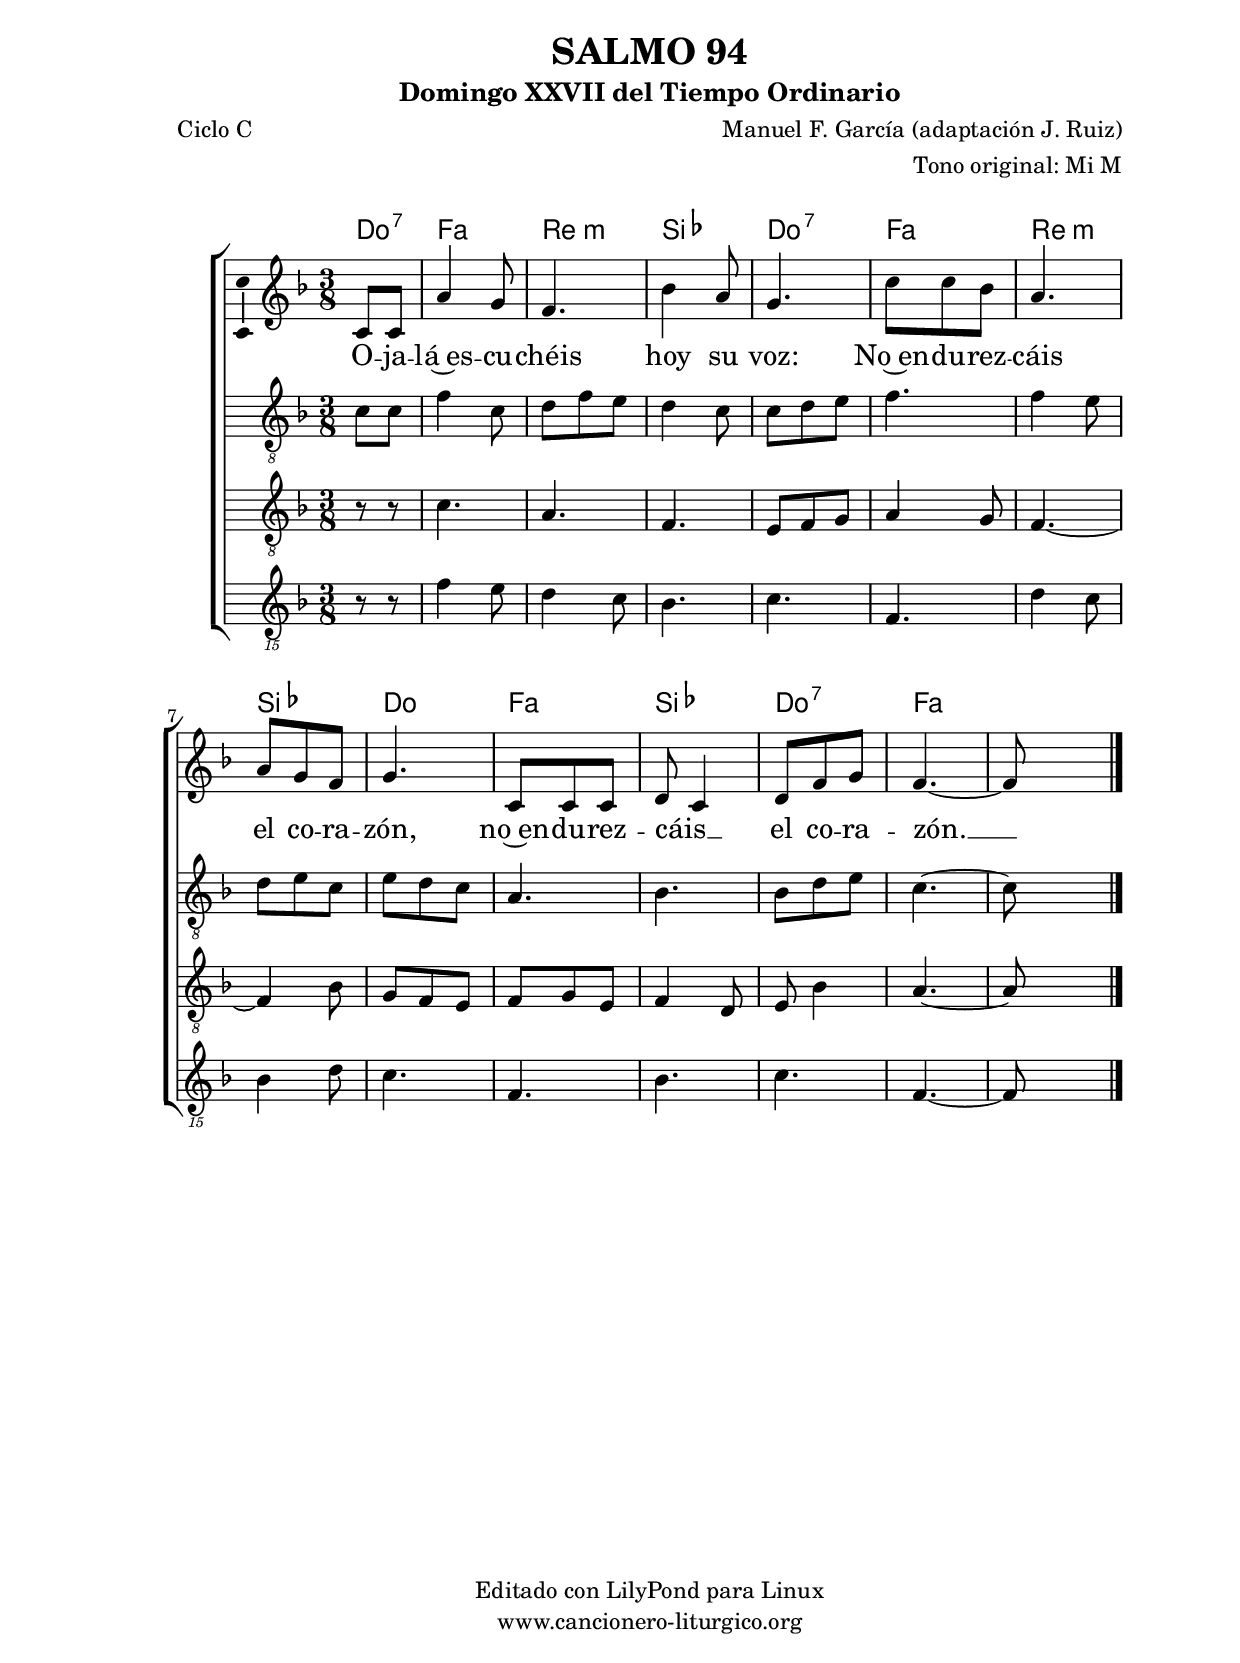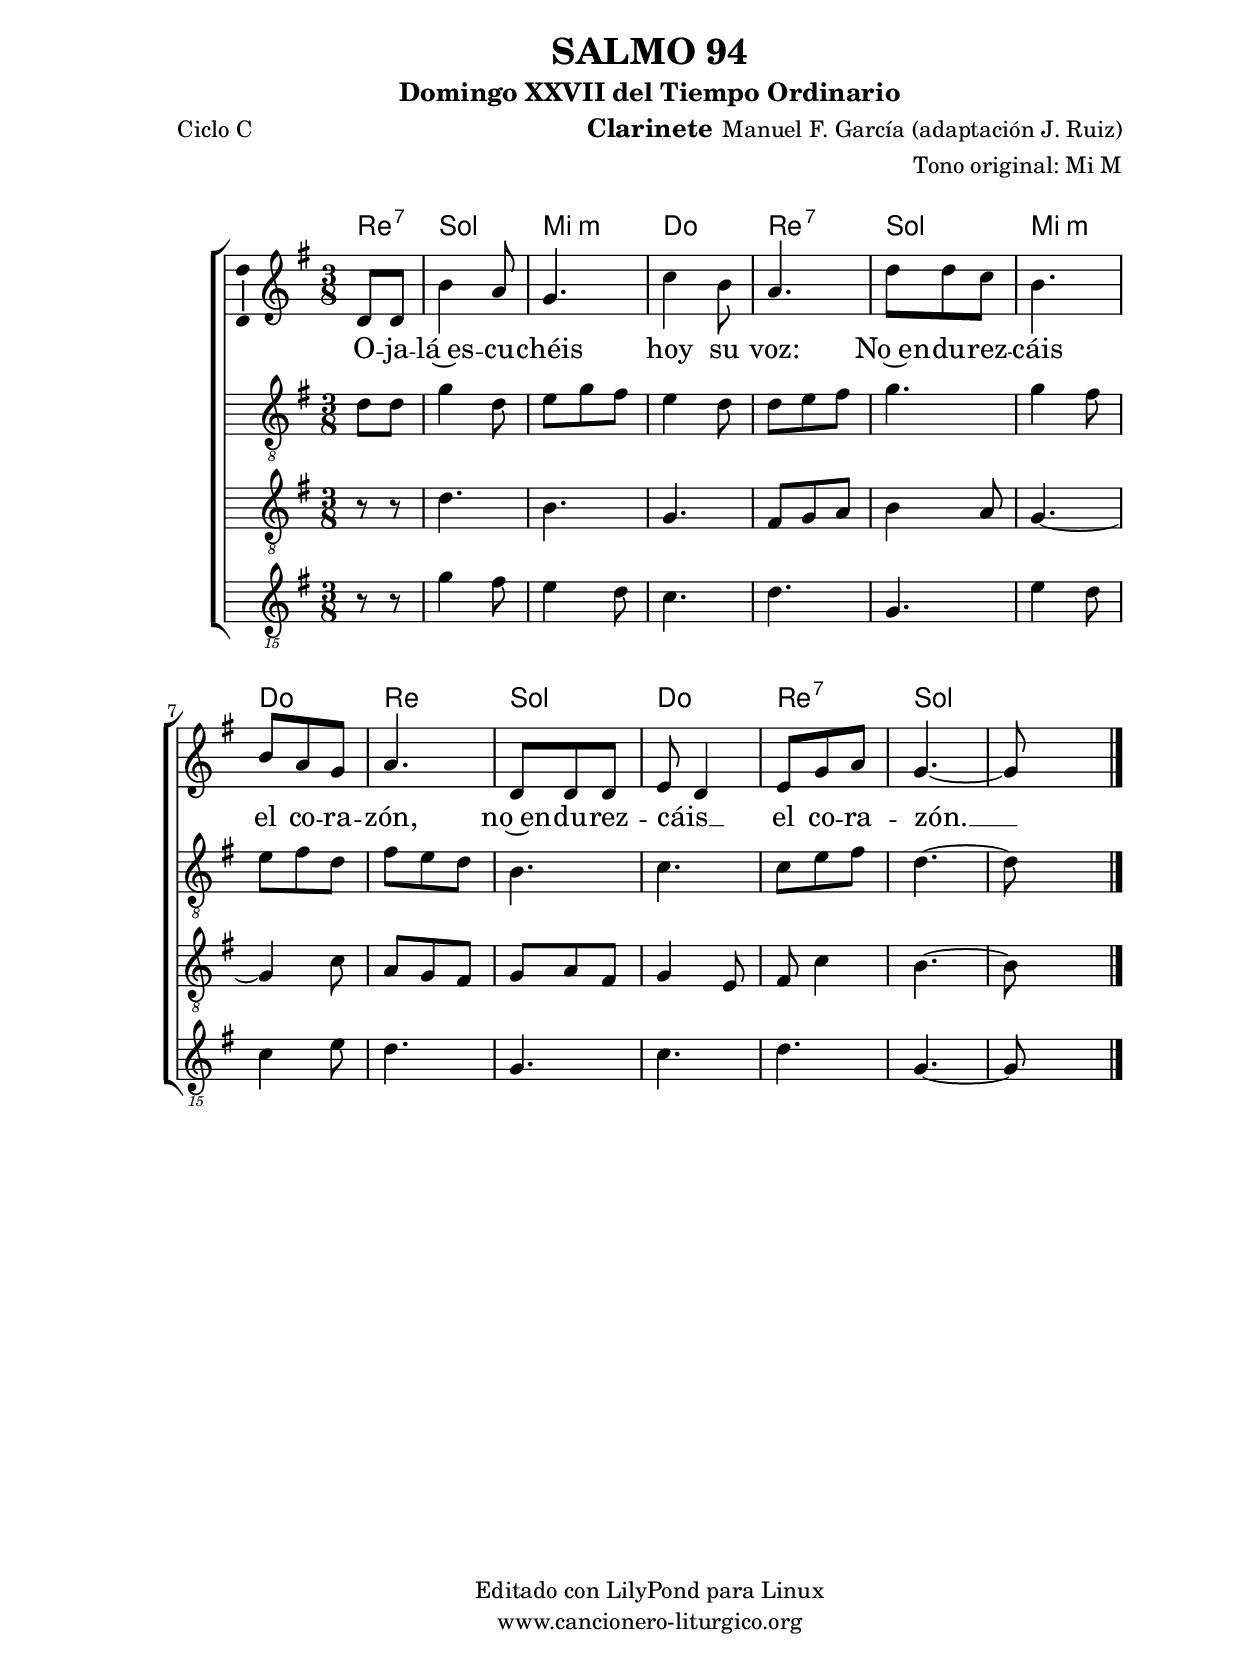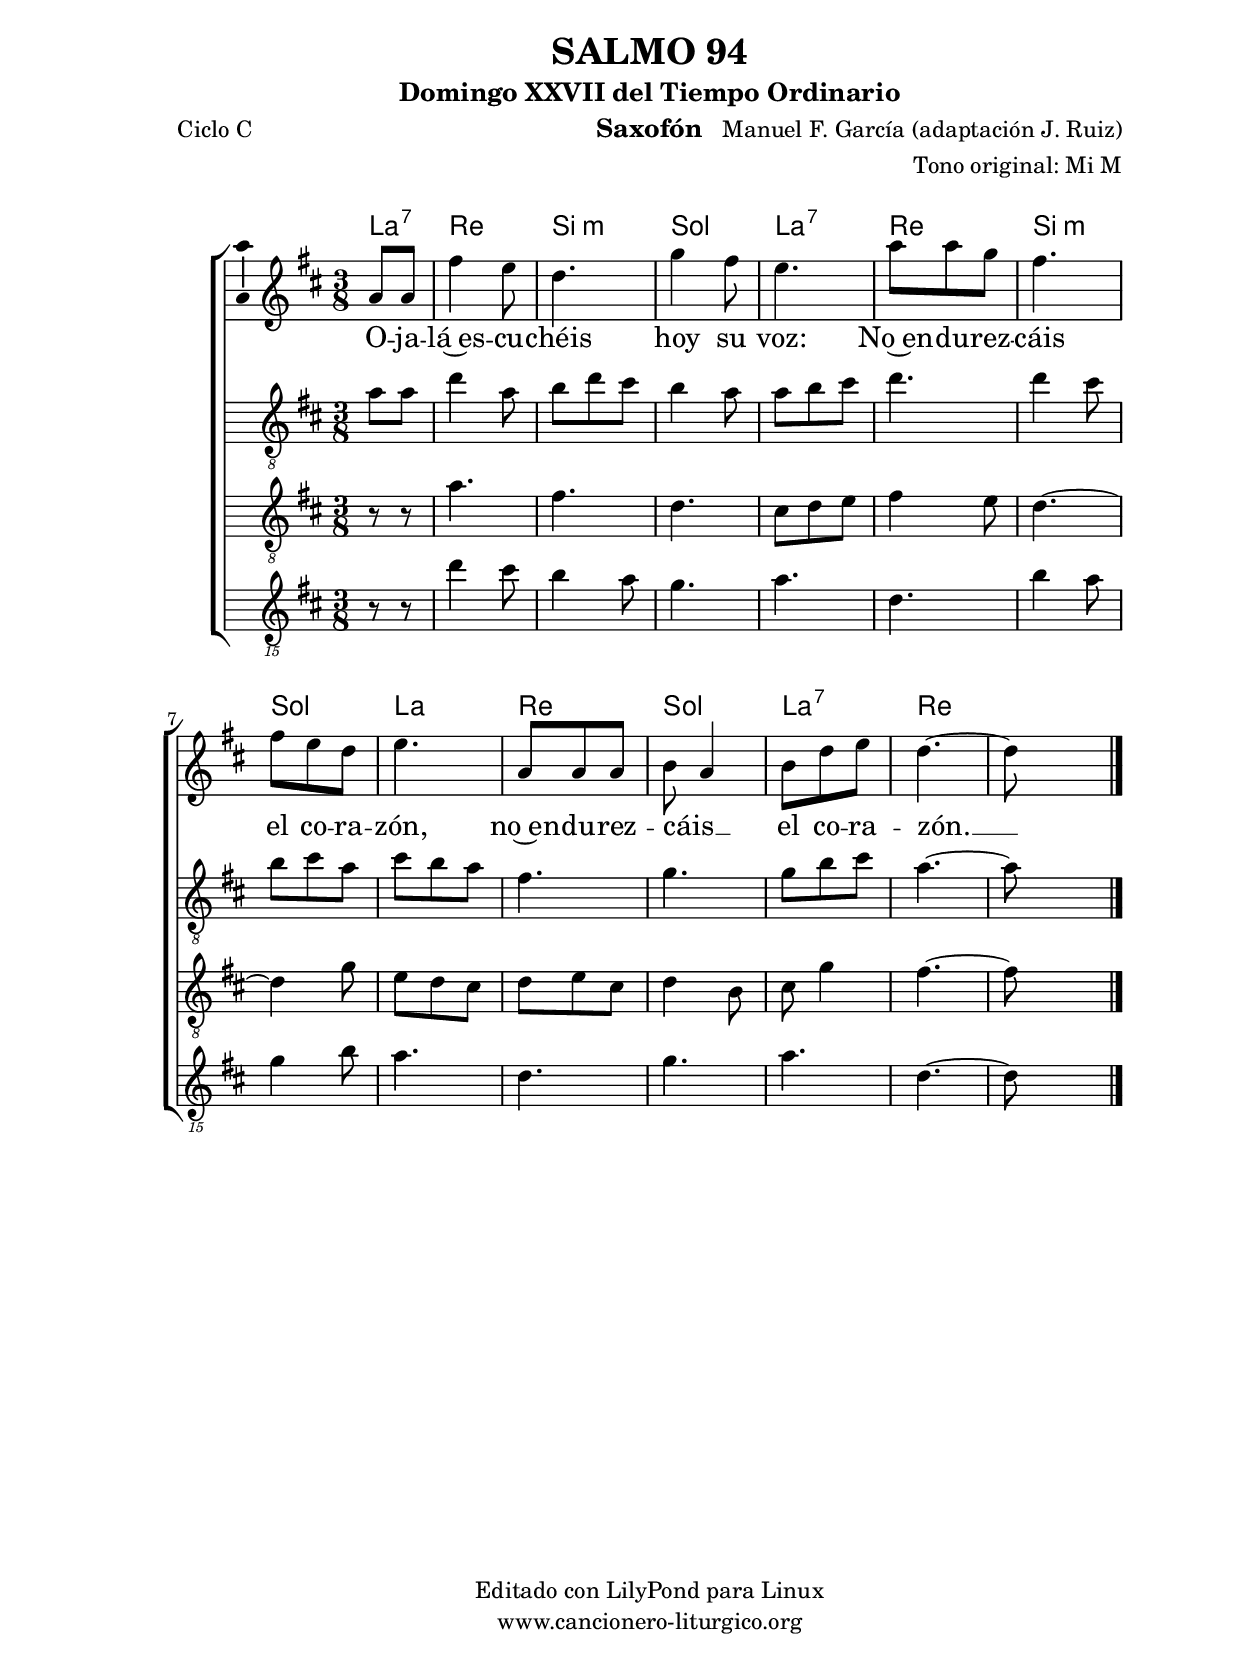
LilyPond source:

%
%para convertir .midi en .wav:
%timidity filename.midi -Ow -o finename.wav
%
%
%Para convertir de .wav a .mp3:
%lame -h -m j filename.wav
%
%
%para escuchar el midi:
%timidity nombrefichero.midi
%


%versión de lilypond para la que se ha escrito esta partitura:
\version "2.16.0"

	%Tamaño papel
	#(set-default-paper-size "a4")
	%Tamaño partitura
	#(set-global-staff-size 20)
	%No responde al pulsar sobre una nota
	#(ly:set-option 'point-and-click #f)

%parámetros del encabezamiento:
\header {
	title = "SALMO 94"
	subtitle = "Domingo XXVII del Tiempo Ordinario"
	composer = "Manuel F. García (adaptación J. Ruiz)"
	poet = "Ciclo C"
	meter = ""
	arranger = "Tono original: Mi M"
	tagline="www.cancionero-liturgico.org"
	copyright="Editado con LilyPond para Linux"
	tiempo = "Ordinario"
	usos = "Salmo"
	letra = "Ojalá escuchéis hoy su voz: No endurezcáis el corazón, no endurezcáis el corazón."
	}

%parámetros asociados al papel:
\paper  {
	oddHeaderMarkup = \markup {\fill-line { \on-the-fly #not-first-page \fromproperty #'header:title \on-the-fly #not-first-page \fromproperty #'header:composer }}
	evenHeaderMarkup = \markup {\fill-line { \fromproperty #'header:composer \fromproperty #'header:title }}
	#(set-paper-size "a4")
	print-page-number = ##f
	first-page-number = 1
	print-first-page-number = ##f
%	head-separation = 3.0 \cm
	top-margin = 2.0 \cm
	bottom-margin = 0.5\cm
%%%	bottom-margin = -1.0\cm
	left-margin = 3.0 \cm
	line-width = 16.0 \cm 
	indent = 8\mm
	interscoreline = 2.\mm
	between-system-space = 15\mm
%	para que las partituras no llenen la hoja:
	ragged-bottom = ##t
%	idem para la última hoja:
	ragged-last-bottom = ##f
%	para que las partituras llenen el ancho del papel:
	ragged-last = ##f
	after-title-space = 2.5 \cm
%page-count=1
%system-count=8

	%Flexible Vertical Spacing
%	markup-markup-spacing =
%	#'((basic-distance . 15) (minimum-distance . 15) (padding . 3))
	markup-system-spacing =
	#'((basic-distance . 15) (minimum-distance . 15) (padding . 3))
	system-system-spacing =
	#'((basic-distance . 15) (minimum-distance . 15) (padding . 3))
	score-system-spacing =
	#'((basic-distance . 15) (minimum-distance . 15) (padding . 5))
%	top-system-spacing = % header
%	#'((basic-distance . 8) (minimum-distance . 0) (padding . 3))
%	top-markup-spacing =
%	#'((basic-distance . 20) (minimum-distance . 20) (padding . 3))
	last-bottom-spacing = % footer
	#'((basic-distance . 5) (minimum-distance . 5) (padding . 3))
%	score-markup-spacing =
%	#'((basic-distance . 16) (minimum-distance . 13) (padding . 3))

	}


%parámetros que afectan a toda la partitura:
global =  {
	%clave de sol (G):
	\clef G
	%armadura:
	\transpose e f
	\key e \major
	\tempo 4=90
	\set Score.tempoHideNote = ##t
	}


acordes = {
	\italianChords
	\chordmode {
	\transpose e f
{
b4:7
e4. cis:m a b:7 e cis:m a b e a b:7 e s
	}
	}
}


melodia = 
	\transpose e f
{
	\relative c'{
	\time 3/8

\partial 4
b8 b
gis'4 fis8
e4.
a4 gis8
fis4.
b8 b a
gis4.
gis8 fis e
fis4.
b,8 b b
cis8 b4
cis8 e fis
e4.~
e8 s4

	\bar "|."
	}
	}

melodiados = 
	\transpose e f
{
	\relative c'{
	\time 3/8

\clef "G_8"
b8 b
e4 b8
cis8 e dis
cis4 b8
b8 cis dis
e4.
e4 dis8
cis8 dis b
dis8 cis b
gis4.
a4.
a8 cis dis
b4.~
b8 s4

	\bar "|."
	}
	}

melodiatres = 
	\transpose e f
{
	\relative c'{
	\time 3/8
%\clef F
\clef "G_8"
r8 r
b4.
gis4.
e4.
dis8 e fis
gis4 fis8
e4.~
e4 a8 fis8 e dis
e8 fis dis
e4 cis8
dis8 a'4 gis4.~
gis8 s4

	\bar "|."
	}
	}

melodiacuatro = 
	\transpose e f
{
	\relative c{
	\time 3/8
%\clef F
\clef "G_15"
r8 r
e4 dis8
cis4 b8
a4.
b4.
e,4.
cis'4 b8
a4 cis8
b4.
e,4.
a4.
b4.
e,4.~
e8 s4

	\bar "|."
	}
	}

texto = \lyricmode {
O -- ja -- lá~es -- cu -- chéis hoy su voz: No~en -- du -- rez -- cáis el co -- ra -- zón, no~en -- du -- rez -- cáis __ _ el co -- ra -- zón. __
	}


acordesStaff = \context ChordNames = acordesStaff <<
	\set chordChanges = ##t
	\acordes
	>>


vozStaff = \context Voice = vozStaff
\with {\consists "Ambitus_engraver"}
<<
%	\set Staff.instrumentName = ""
%	\set Staff.shortInstrumentName = ""
%	\set Staff.midiInstrument = #"clarinet"
%	\set Staff.midiInstrument = #"cello"
%	\set Staff.midiInstrument = #"flute"
	\set Staff.midiInstrument = #"electric guitar (jazz)"
%	\set Staff.midiInstrument = #"english horn"
%	\set Staff.midiInstrument = #"violin"
%	\set Staff.midiInstrument = #"glockenspiel"
	\set Staff.midiMinimumVolume = #0.7
	\set Staff.midiMaximumVolume = #0.9
	\global
	\melodia
	>>

vozdosStaff = \context Voice = vozdosStaff
<<
%	\set Staff.instrumentName = "Clarinete 1"
%	\set Staff.shortInstrumentName = "C"
	\override Staff.StaffSymbol #'staff-space = #(magstep -0.35)
	\set Staff.midiInstrument = #"english horn"
	\set Staff.midiMinimumVolume = #0.4
	\set Staff.midiMaximumVolume = #0.5
	\global
	\melodiados
	>>

voztresStaff = \context Voice = voztresStaff
<<
%	\set Staff.instrumentName = "Saxofón"
%	\set Staff.shortInstrumentName = "S"
	\override Staff.StaffSymbol #'staff-space = #(magstep -0.35)
	\set Staff.midiInstrument = #"violin"
	\set Staff.midiMinimumVolume = #0.4
	\set Staff.midiMaximumVolume = #0.5
	\global
	\melodiatres
	>>

vozcuatroStaff = \context Voice = vozcuatroStaff
<<
%	\set Staff.instrumentName = "Saxofón"
%	\set Staff.shortInstrumentName = "S"
	\override Staff.StaffSymbol #'staff-space = #(magstep -0.35)
	\set Staff.midiInstrument = #"violin"
	\set Staff.midiMinimumVolume = #0.4
	\set Staff.midiMaximumVolume = #0.5
	\global
	\melodiacuatro
	>>


textoStaff = \context Lyrics = textoStaff <<
	\lyricsto vozStaff \texto
	>>

\book {
	\score {
		\context ChoirStaff {
%			\override StaffGroup.SystemStartBracket #'collapse-height = #1
%			\override Score.SystemStartBar #'collapse-height = #1
			<<
			\acordesStaff
			\vozStaff
			\textoStaff
			\vozdosStaff
			\voztresStaff
			\vozcuatroStaff
			>>
			}
		\layout {
	    		\context {
				\Lyrics
				\override LyricText #'font-size = #2
				}
	   		 \context {
				\Score
				%fontSize = #3
				\override StaffSymbol #'staff-space = #(magstep +3)
				%\override Beam #'thickness = #0.55
				%\override SpacingSpanner #'spacing-increment = #1.0
				%\override Slur #'height-limit = #1.5
				}
			}
		}
	\score {
		\unfoldRepeats
		\context ChoirStaff {
			<<
			\acordesStaff
			\vozStaff
			\vozdosStaff
			\voztresStaff
			\vozcuatroStaff
			>>
			}
		\midi {
	  		\context {
	  			\Score
				tempoWholesPerMinute = #(ly:make-moment 70 4)
				}
			}
		}
	}

%Partitura para clarinete
#(define output-suffix "C")
\book {
	\header{
		instrument = "Clarinete"
		}
	\score {
		\context ChoirStaff {
%			\override StaffGroup.SystemStartBracket #'collapse-height = #1
%			\override Score.SystemStartBar #'collapse-height = #1
\transpose c d
			<<
			\acordesStaff
			\vozStaff
			\textoStaff
			\vozdosStaff
			\voztresStaff
			\vozcuatroStaff
			>>
			}
		\layout {
	    		\context {
				\Lyrics
				\override LyricText #'font-size = #2
				}
	   		 \context {
				\Score
				%fontSize = #3
				\override StaffSymbol #'staff-space = #(magstep +3)
				%\override Beam #'thickness = #0.55
				%\override SpacingSpanner #'spacing-increment = #1.0
				%\override Slur #'height-limit = #1.5
				}
			}
		}
	}

%Partitura para saxofón
#(define output-suffix "S")
\book {
	\header{
		instrument = "Saxofón"
		}
	\score {
		\context ChoirStaff {
%			\override StaffGroup.SystemStartBracket #'collapse-height = #1
%			\override Score.SystemStartBar #'collapse-height = #1
\transpose c a
			<<
			\acordesStaff
			\vozStaff
			\textoStaff
			\vozdosStaff
			\voztresStaff
			\vozcuatroStaff
			>>
			}
		\layout {
	    		\context {
				\Lyrics
				\override LyricText #'font-size = #2
				}
	   		 \context {
				\Score
				%fontSize = #3
				\override StaffSymbol #'staff-space = #(magstep +3)
				%\override Beam #'thickness = #0.55
				%\override SpacingSpanner #'spacing-increment = #1.0
				%\override Slur #'height-limit = #1.5
				}
			}
		}
	}

